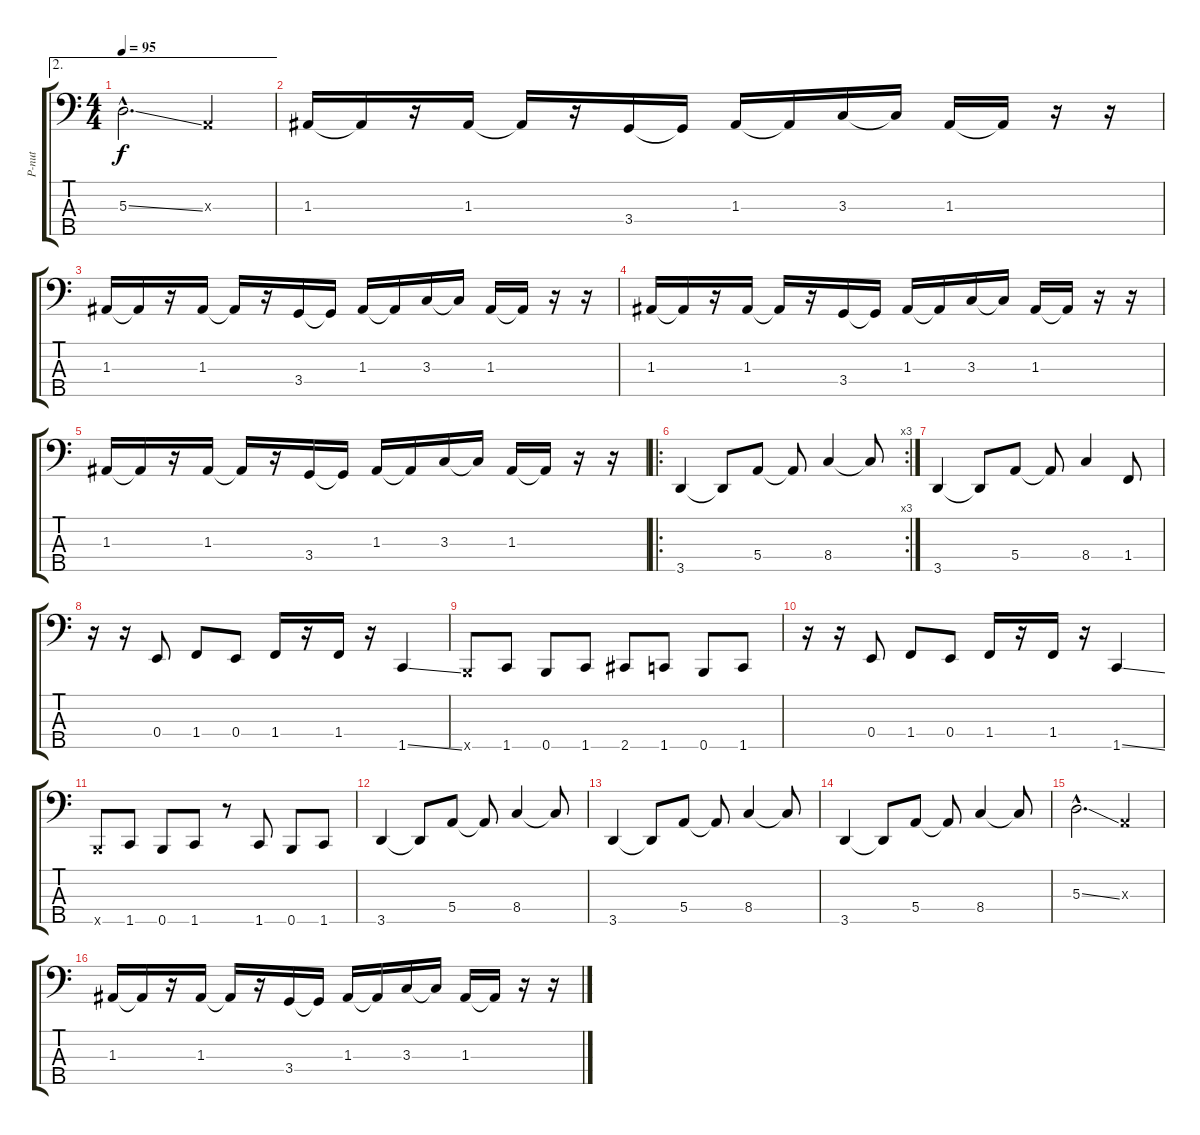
\track ("P-nut" "P-nut") {instrument electricbassfinger}
\staff {score tabs}
\tuning (G2 D2 A1 E1 B0) {hide}
\ae 2
\ts (4 4)
\tempo 95
\clef f4
\ks c
5.3{ss hac}.2{d dy f} 0.3{x}.4 |
1.3.16 1.3{t}.16 r.16 1.3.16 1.3{t}.16 r.16 3.4.16 3.4{t}.16 1.3.16 1.3{t}.16 3.3.16 3.3{t}.16 1.3.16 1.3{t}.16 r.16 r.16 |
1.3.16 1.3{t}.16 r.16 1.3.16 1.3{t}.16 r.16 3.4.16 3.4{t}.16 1.3.16 1.3{t}.16 3.3.16 3.3{t}.16 1.3.16 1.3{t}.16 r.16 r.16 |
1.3.16 1.3{t}.16 r.16 1.3.16 1.3{t}.16 r.16 3.4.16 3.4{t}.16 1.3.16 1.3{t}.16 3.3.16 3.3{t}.16 1.3.16 1.3{t}.16 r.16 r.16 |
1.3.16 1.3{t}.16 r.16 1.3.16 1.3{t}.16 r.16 3.4.16 3.4{t}.16 1.3.16 1.3{t}.16 3.3.16 3.3{t}.16 1.3.16 1.3{t}.16 r.16 r.16 |
\ro
\rc 3
3.5.4 3.5{t}.8 5.4.8 5.4{t}.8 8.4.4 8.4{t}.8 |
3.5.4 3.5{t}.8 5.4.8 5.4{t}.8 8.4.4 1.4.8 |
r.16 r.16 0.4.8 1.4.8 0.4.8 1.4.16 r.16 1.4.16 r.16 1.5{ss}.4 |
0.5{x}.8 1.5.8 0.5.8 1.5.8 2.5.8 1.5.8 0.5.8 1.5.8 |
r.16 r.16 0.4.8 1.4.8 0.4.8 1.4.16 r.16 1.4.16 r.16 1.5{ss}.4 |
0.5{x}.8 1.5.8 0.5.8 1.5.8 r.8 1.5.8 0.5.8 1.5.8 |
3.5.4 3.5{t}.8 5.4.8 5.4{t}.8 8.4.4 8.4{t}.8 |
3.5.4 3.5{t}.8 5.4.8 5.4{t}.8 8.4.4 8.4{t}.8 |
3.5.4 3.5{t}.8 5.4.8 5.4{t}.8 8.4.4 8.4{t}.8 |
5.3{ss hac}.2{d} 0.3{x}.4 |
1.3.16 1.3{t}.16 r.16 1.3.16 1.3{t}.16 r.16 3.4.16 3.4{t}.16 1.3.16 1.3{t}.16 3.3.16 3.3{t}.16 1.3.16 1.3{t}.16 r.16 r.16
